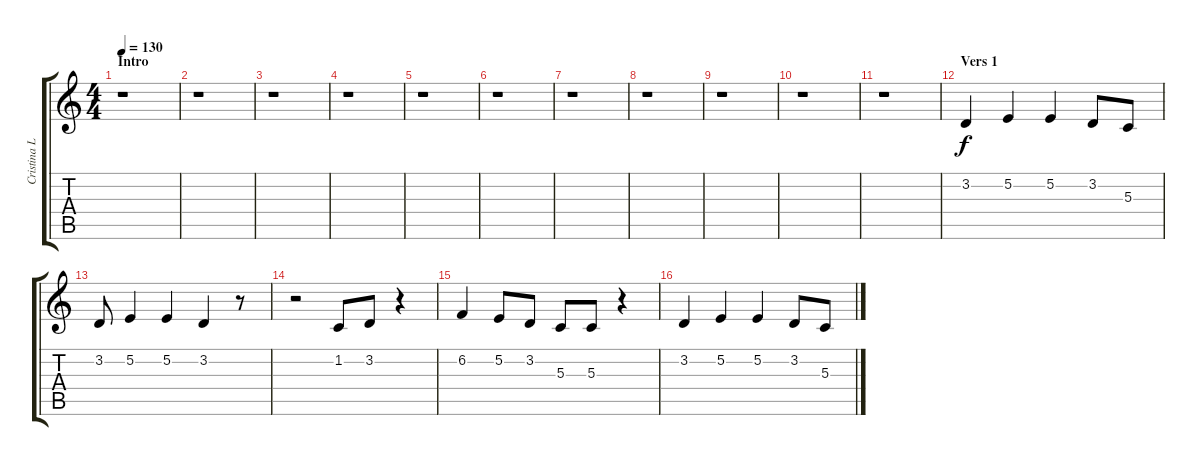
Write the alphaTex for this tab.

\track ("Cristina Llanos (Veu)" "Cristina L") {instrument lead6voice}
\staff {score tabs}
\tuning (E4 B3 G3 D3 A2 E2) {hide}
\ts (4 4)
\section ("" "Intro")
\tempo 130
\clef g2
\ks c
r.1{dy f instrument lead6voice} |
r.1 |
r.1 |
r.1 |
r.1 |
r.1 |
r.1 |
r.1 |
r.1 |
r.1 |
r.1 |
\section ("" "Vers 1")
3.2.4 5.2.4 5.2.4 3.2.8 5.3.8 |
3.2.8 5.2.4 5.2.4 3.2.4 r.8 |
r.2 1.2.8 3.2.8 r.4 |
6.2.4 5.2.8 3.2.8 5.3.8 5.3.8 r.4 |
3.2.4 5.2.4 5.2.4 3.2.8 5.3.8
